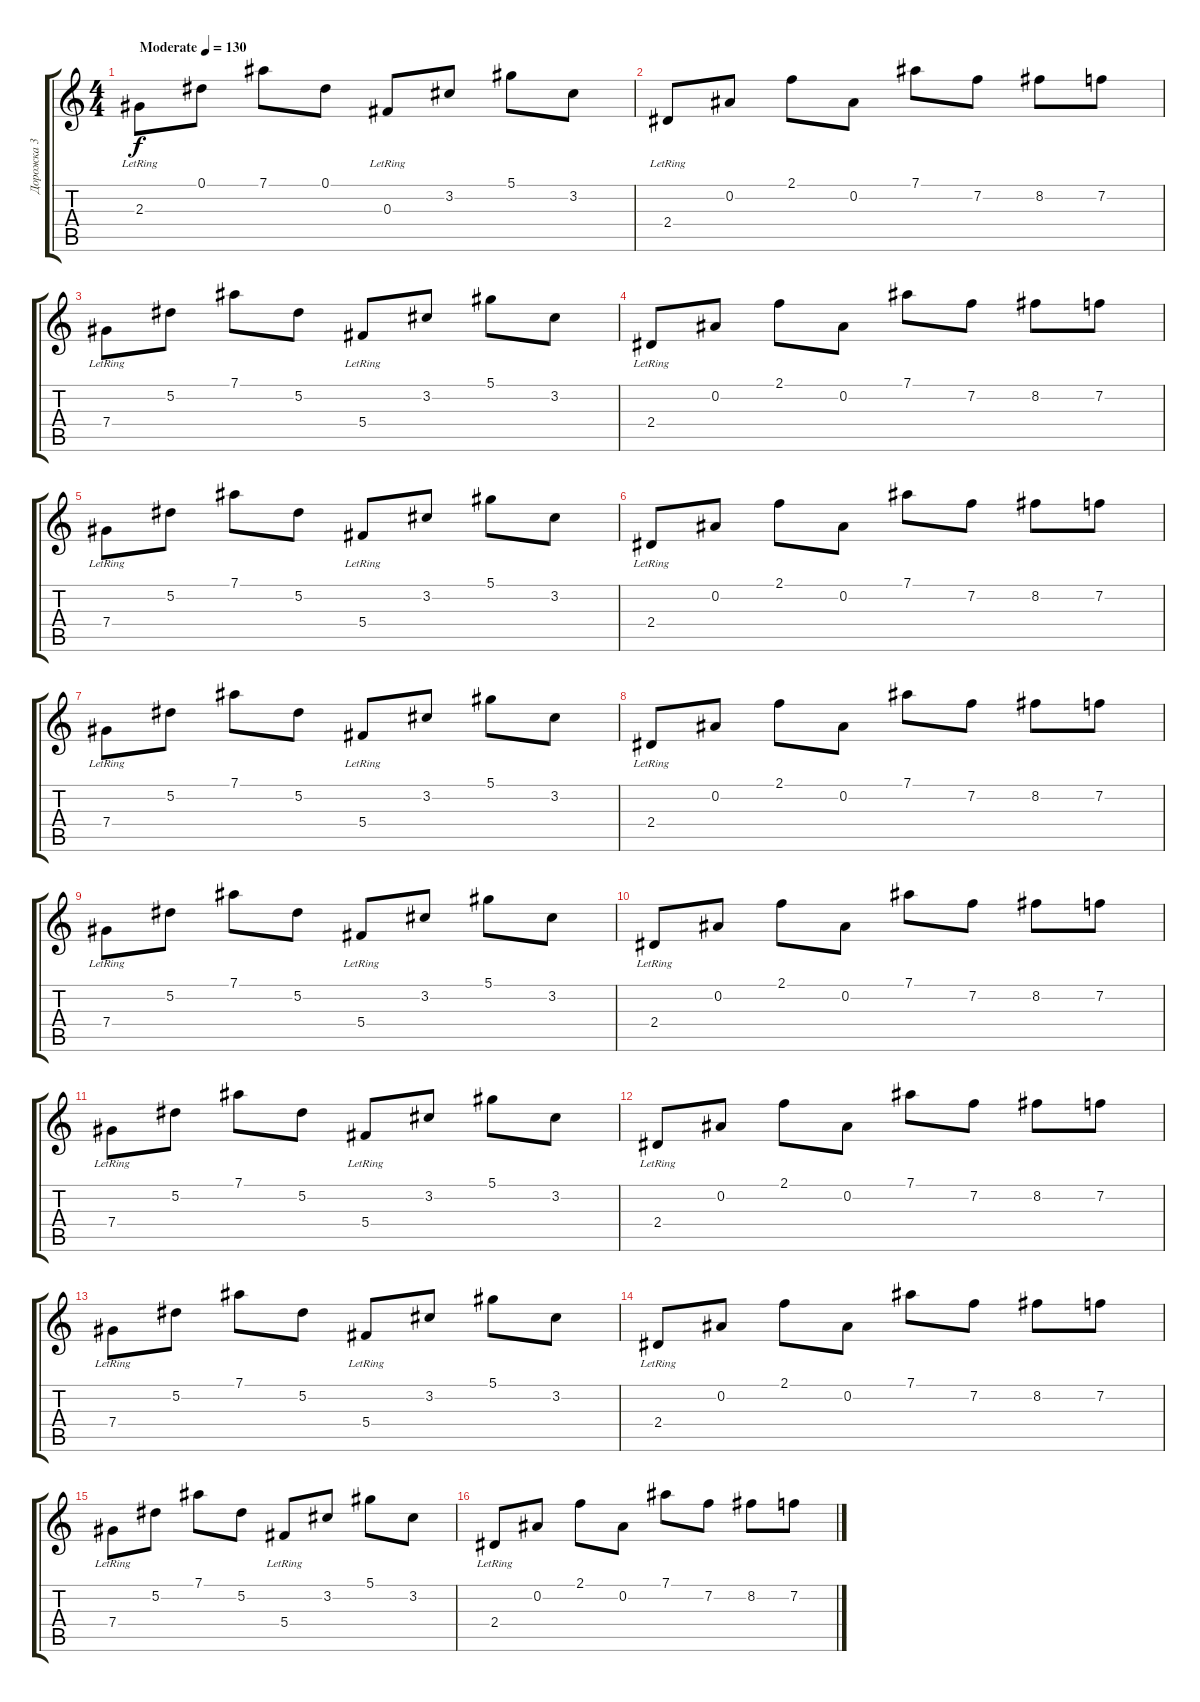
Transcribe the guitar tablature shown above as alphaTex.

\track ("Дорожка 3" "Дорожка 3") {instrument overdrivenguitar}
\staff {score tabs}
\tuning (Eb4 Bb3 Gb3 Db3 Ab2 Eb2) {hide}
\ts (4 4)
\tempo (130 "Moderate")
\clef g2
\ks c
2.3{lr}.8{dy f instrument acousticguitarsteel} 0.1.8 7.1.8 0.1.8 0.3{lr}.8 3.2.8 5.1.8 3.2.8 |
2.4{lr}.8 0.2.8 2.1.8 0.2.8 7.1.8 7.2.8 8.2.8 7.2.8 |
7.4{lr}.8 5.2.8 7.1.8 5.2.8 5.4{lr}.8 3.2.8 5.1.8 3.2.8 |
2.4{lr}.8 0.2.8 2.1.8 0.2.8 7.1.8 7.2.8 8.2.8 7.2.8 |
7.4{lr}.8 5.2.8 7.1.8 5.2.8 5.4{lr}.8 3.2.8 5.1.8 3.2.8 |
2.4{lr}.8 0.2.8 2.1.8 0.2.8 7.1.8 7.2.8 8.2.8 7.2.8 |
7.4{lr}.8 5.2.8 7.1.8 5.2.8 5.4{lr}.8 3.2.8 5.1.8 3.2.8 |
2.4{lr}.8 0.2.8 2.1.8 0.2.8 7.1.8 7.2.8 8.2.8 7.2.8 |
7.4{lr}.8 5.2.8 7.1.8 5.2.8 5.4{lr}.8 3.2.8 5.1.8 3.2.8 |
2.4{lr}.8 0.2.8 2.1.8 0.2.8 7.1.8 7.2.8 8.2.8 7.2.8 |
7.4{lr}.8 5.2.8 7.1.8 5.2.8 5.4{lr}.8 3.2.8 5.1.8 3.2.8 |
2.4{lr}.8 0.2.8 2.1.8 0.2.8 7.1.8 7.2.8 8.2.8 7.2.8 |
7.4{lr}.8 5.2.8 7.1.8 5.2.8 5.4{lr}.8 3.2.8 5.1.8 3.2.8 |
2.4{lr}.8 0.2.8 2.1.8 0.2.8 7.1.8 7.2.8 8.2.8 7.2.8 |
7.4{lr}.8 5.2.8 7.1.8 5.2.8 5.4{lr}.8 3.2.8 5.1.8 3.2.8 |
2.4{lr}.8 0.2.8 2.1.8 0.2.8 7.1.8 7.2.8 8.2.8 7.2.8
